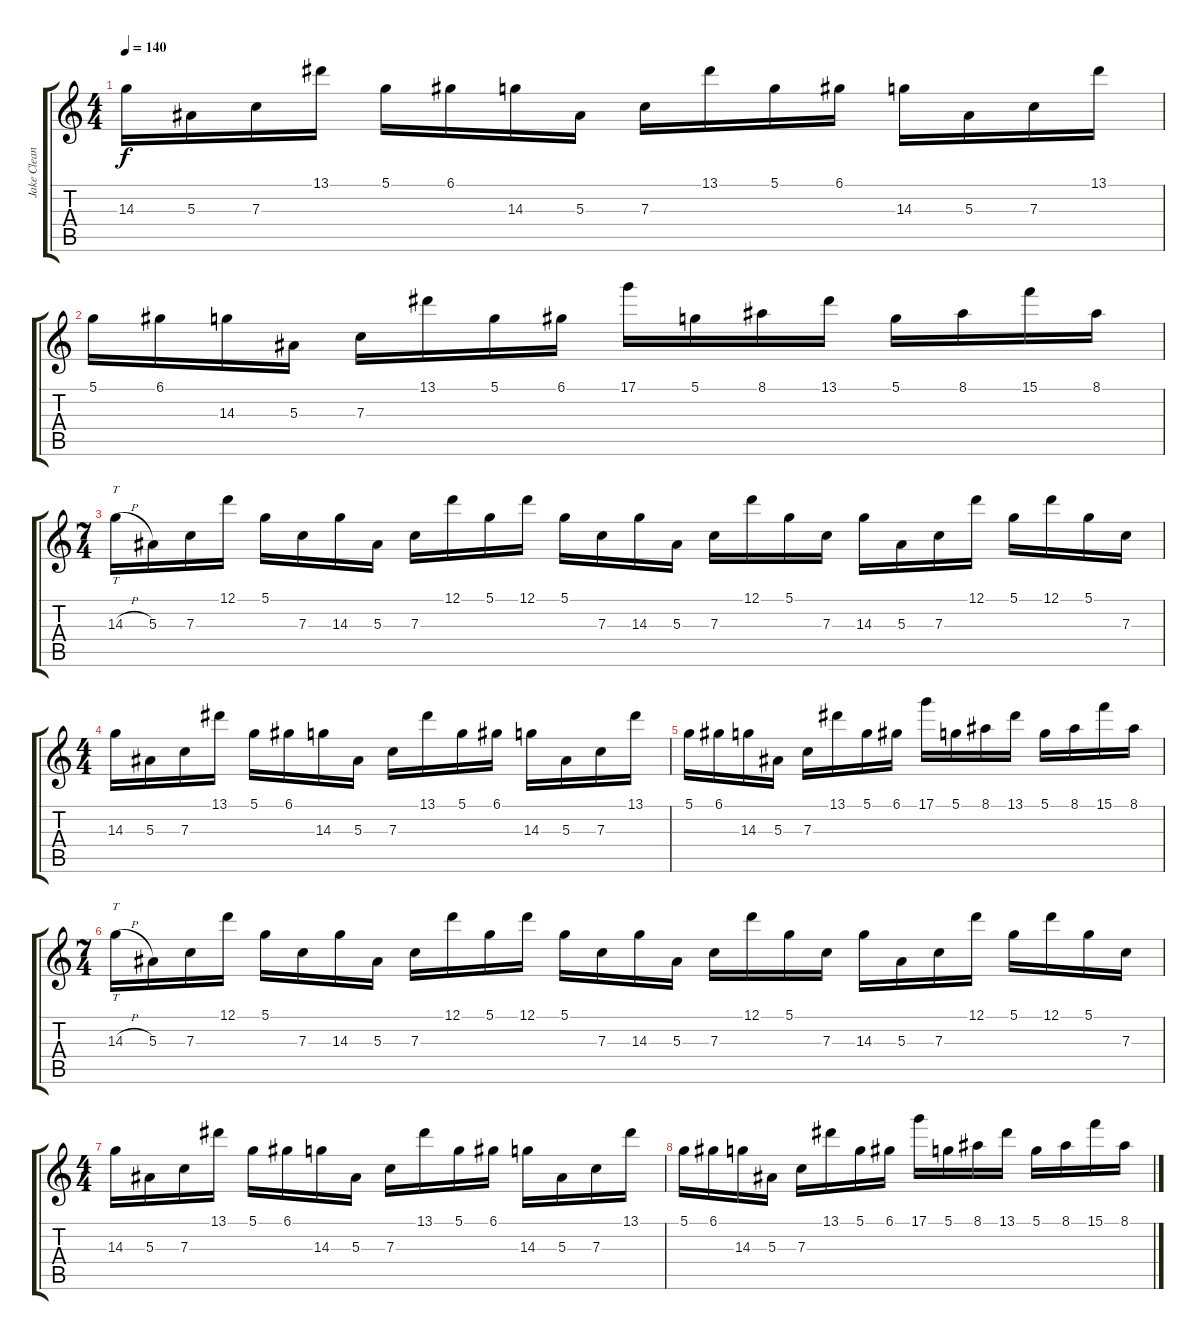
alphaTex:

\track ("Jake Clean" "Jake Clean") {instrument electricguitarjazz}
\staff {score tabs}
\tuning (D4 A3 F3 C3 G2 C2) {hide}
\ts (4 4)
\tempo 140
\clef g2
\ks c
14.3.16{dy f} 5.3.16 7.3.16 13.1.16 5.1.16 6.1.16 14.3.16 5.3.16 7.3.16 13.1.16 5.1.16 6.1.16 14.3.16 5.3.16 7.3.16 13.1.16 |
5.1.16 6.1.16 14.3.16 5.3.16 7.3.16 13.1.16 5.1.16 6.1.16 17.1.16 5.1.16 8.1.16 13.1.16 5.1.16 8.1.16 15.1.16 8.1.16 |
\ts (7 4)
14.3{h}.16{tt} 5.3.16 7.3.16 12.1.16 5.1.16 7.3.16 14.3.16 5.3.16 7.3.16 12.1.16 5.1.16 12.1.16 5.1.16 7.3.16 14.3.16 5.3.16 7.3.16 12.1.16 5.1.16 7.3.16 14.3.16 5.3.16 7.3.16 12.1.16 5.1.16 12.1.16 5.1.16 7.3.16 |
\ts (4 4)
14.3.16 5.3.16 7.3.16 13.1.16 5.1.16 6.1.16 14.3.16 5.3.16 7.3.16 13.1.16 5.1.16 6.1.16 14.3.16 5.3.16 7.3.16 13.1.16 |
5.1.16 6.1.16 14.3.16 5.3.16 7.3.16 13.1.16 5.1.16 6.1.16 17.1.16 5.1.16 8.1.16 13.1.16 5.1.16 8.1.16 15.1.16 8.1.16 |
\ts (7 4)
14.3{h}.16{tt} 5.3.16 7.3.16 12.1.16 5.1.16 7.3.16 14.3.16 5.3.16 7.3.16 12.1.16 5.1.16 12.1.16 5.1.16 7.3.16 14.3.16 5.3.16 7.3.16 12.1.16 5.1.16 7.3.16 14.3.16 5.3.16 7.3.16 12.1.16 5.1.16 12.1.16 5.1.16 7.3.16 |
\ts (4 4)
14.3.16 5.3.16 7.3.16 13.1.16 5.1.16 6.1.16 14.3.16 5.3.16 7.3.16 13.1.16 5.1.16 6.1.16 14.3.16 5.3.16 7.3.16 13.1.16 |
5.1.16 6.1.16 14.3.16 5.3.16 7.3.16 13.1.16 5.1.16 6.1.16 17.1.16 5.1.16 8.1.16 13.1.16 5.1.16 8.1.16 15.1.16 8.1.16
